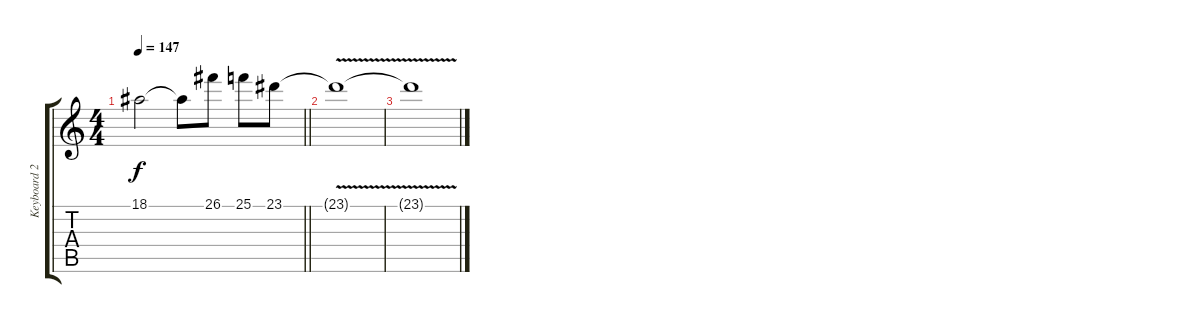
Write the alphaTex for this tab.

\track ("Keyboard 2" "Keyboard 2") {instrument lead1square}
\staff {score tabs}
\tuning (E4 B3 G3 D3 A2 E2) {hide}
\ts (4 4)
\tempo 147
\clef g2
\barLineRight lightlight
\ks c
18.1.2{dy f} 18.1{t}.8 26.1.8 25.1.8 23.1.8 |
23.1{v t}.1{volume 7} |
23.1{t}.1
